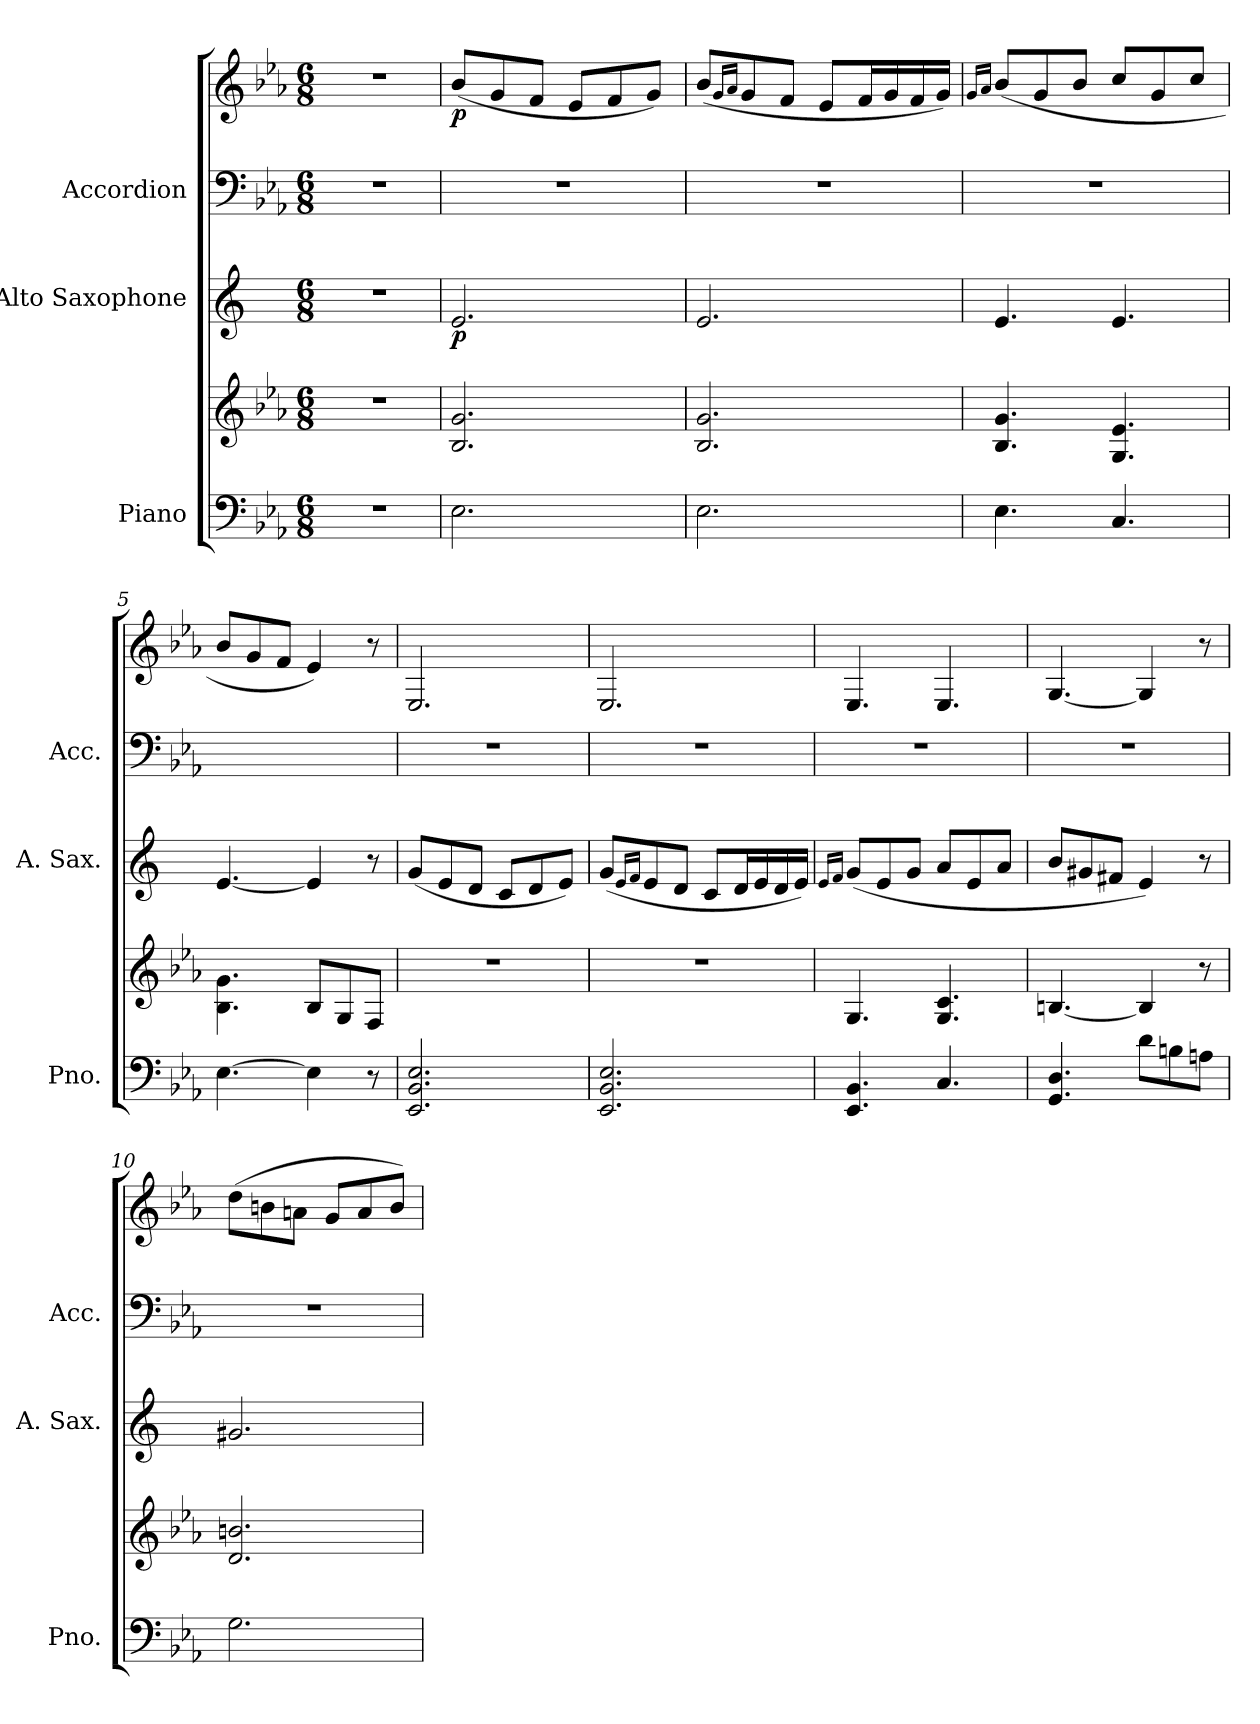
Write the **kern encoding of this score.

**kern	**kern	**kern	**dynam	**kern	**kern	**dynam
*part3	*part3	*part2	*part2	*part1	*part1	*part1
*staff5	*staff4	*staff3	*staff3	*staff2	*staff1	*staff1/2
*I"Piano	*	*I"Alto Saxophone	*	*I"Accordion	*	*
*I'Pno.	*	*I'A. Sax.	*	*I'Acc.	*	*
*clefF4	*clefG2	*clefG2	*	*clefF4	*clefG2	*
*	*	*ITrd5c9	*	*	*	*
*k[b-e-a-]	*k[b-e-a-]	*k[b-e-a-]	*	*k[b-e-a-]	*k[b-e-a-]	*
*M6/8	*M6/8	*M6/8	*	*M6/8	*M6/8	*
=1	=1	=1	=1	=1	=1	=1
2.r	2.r	2.r	.	2.r	2.r	.
=2	=2	=2	=2	=2	=2	=2
*	*	*	*	*	*MM75	*
!	!	!	!LO:DY:b	!	!	!LO:DY:b
2.E-\	2.B-/ 2.g/	2.G/	p	2.r	(<8b-/L	p
.	.	.	.	.	8g/	.
.	.	.	.	.	8f/J	.
.	.	.	.	.	8e-/L	.
.	.	.	.	.	8f/	.
.	.	.	.	.	8g/J)	.
=3	=3	=3	=3	=3	=3	=3
2.E-\	2.B-/ 2.g/	2.G/	.	2.r	(<8b-/L	.
.	.	.	.	.	16qg/LL	.
.	.	.	.	.	16qa-/JJ	.
.	.	.	.	.	8g/	.
.	.	.	.	.	8f/J	.
.	.	.	.	.	8e-/L	.
.	.	.	.	.	16f/L	.
.	.	.	.	.	16g/	.
.	.	.	.	.	16f/	.
.	.	.	.	.	16g/JJ)	.
=4	=4	=4	=4	=4	=4	=4
.	.	.	.	.	16qg/LL	.
.	.	.	.	.	16qa-/JJ	.
4.E-\	4.B-/ 4.g/	4.G/	.	2.r	(>8b-/L	.
.	.	.	.	.	8g/	.
.	.	.	.	.	8b-/J	.
4.C/	4.G/ 4.e-/	4.G/	.	.	8cc/L	.
.	.	.	.	.	8g/	.
.	.	.	.	.	8cc/J	.
=5	=5	=5	=5	=5	=5	=5
[4.E-\	4.B-\ 4.g\	[4.G/	.	2.ryy	8b-/L	.
.	.	.	.	.	8g/	.
.	.	.	.	.	8f/J	.
4E-\]	8B-/L	4G/]	.	.	4e-/)	.
.	8G/	.	.	.	.	.
8r	8F/J	8r	.	.	8r	.
!!LO:LB:g=z
=6	=6	=6	=6	=6	=6	=6
2.EE-/ 2.BB-/ 2.E-/	2.r	(<8B-/L	.	2.r	2.E-/	.
.	.	8G/	.	.	.	.
.	.	8F/J	.	.	.	.
.	.	8E-/L	.	.	.	.
.	.	8F/	.	.	.	.
.	.	8G/J)	.	.	.	.
=7	=7	=7	=7	=7	=7	=7
2.EE-/ 2.BB-/ 2.E-/	2.r	(<8B-/L	.	2.r	2.E-/	.
.	.	16qG/LL	.	.	.	.
.	.	16qA-/JJ	.	.	.	.
.	.	8G/	.	.	.	.
.	.	8F/J	.	.	.	.
.	.	8E-/L	.	.	.	.
.	.	16F/L	.	.	.	.
.	.	16G/	.	.	.	.
.	.	16F/	.	.	.	.
.	.	16G/JJ)	.	.	.	.
=8	=8	=8	=8	=8	=8	=8
.	.	16qG/LL	.	.	.	.
.	.	16qA-/JJ	.	.	.	.
4.EE-/ 4.BB-/	4.G/	(<8B-/L	.	2.r	4.E-/	.
.	.	8G/	.	.	.	.
.	.	8B-/J	.	.	.	.
4.C/	4.G/ 4.c/	8c/L	.	.	4.E-/	.
.	.	8G/	.	.	.	.
.	.	8c/J	.	.	.	.
=9	=9	=9	=9	=9	=9	=9
4.GG/ 4.D/	[4.Bn/	8d/L	.	2.r	[4.G/	.
.	.	8Bn/	.	.	.	.
.	.	8An/J	.	.	.	.
8d\L	4B/]	4G/)	.	.	4G/]	.
8Bn\	.	.	.	.	.	.
8An\J	8r	8r	.	.	8r	.
=10	=10	=10	=10	=10	=10	=10
2.G\	2.d/ 2.bn/	2.Bn/	.	2.r	(>8dd\L	.
.	.	.	.	.	8bn\	.
.	.	.	.	.	8an\J	.
.	.	.	.	.	8g/L	.
.	.	.	.	.	8a/	.
.	.	.	.	.	8b/J)	.
=	=	=	=	=	=	=
*-	*-	*-	*-	*-	*-	*-
